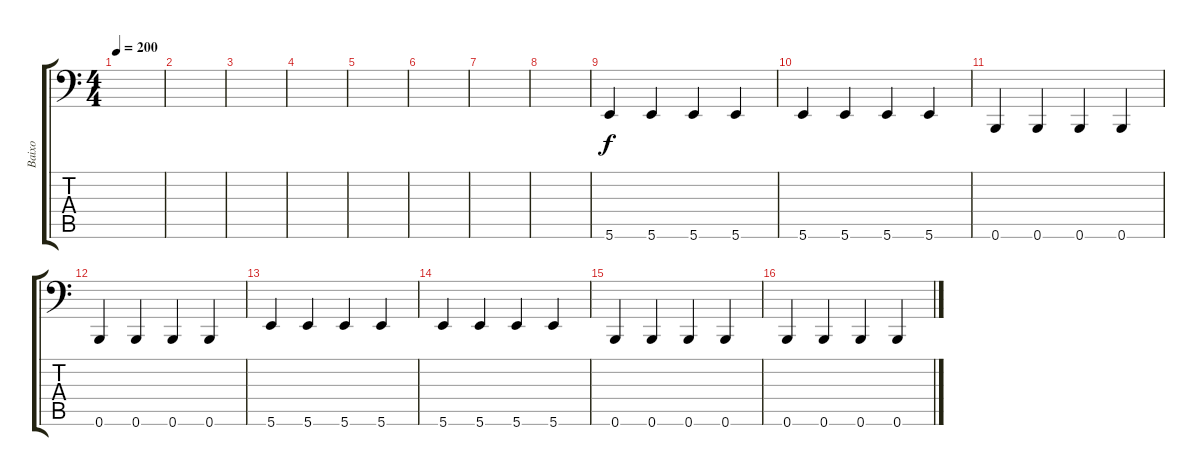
\track ("Baixo" "Baixo") {instrument electricbassfinger}
\staff {score tabs}
\tuning (C3 G2 D2 A1 E1 B0) {hide}
\ts (4 4)
\tempo 200
\clef f4
\ks c
|
|
|
|
|
|
|
|
5.6.4 5.6.4 5.6.4 5.6.4 |
5.6.4 5.6.4 5.6.4 5.6.4 |
0.6.4 0.6.4 0.6.4 0.6.4 |
0.6.4 0.6.4 0.6.4 0.6.4 |
5.6.4 5.6.4 5.6.4 5.6.4 |
5.6.4 5.6.4 5.6.4 5.6.4 |
0.6.4 0.6.4 0.6.4 0.6.4 |
0.6.4 0.6.4 0.6.4 0.6.4
